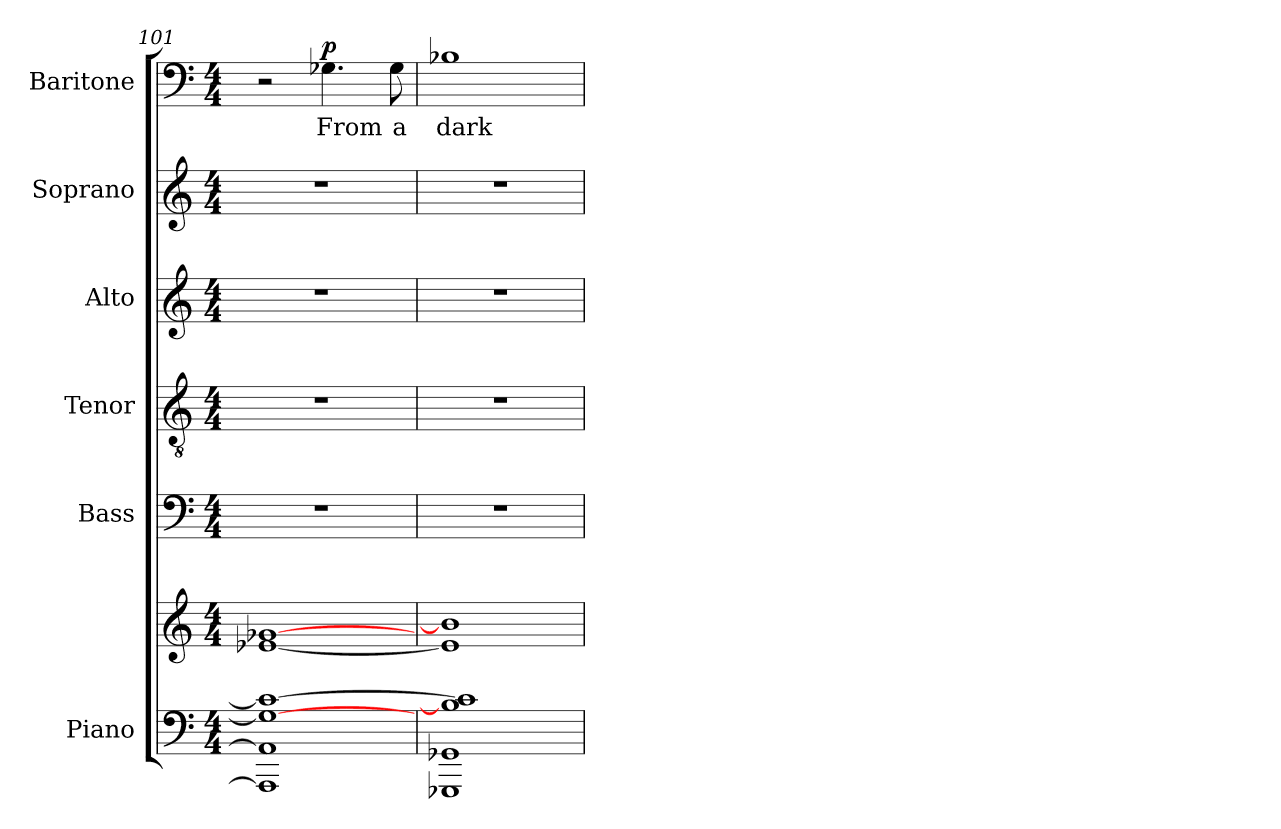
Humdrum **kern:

**kern	**kern	**kern	**kern	**kern	**kern	**kern	**text	**dynam
*part6	*part6	*part5	*part4	*part3	*part2	*part1	*part1	*part1
*staff7	*staff6	*staff5	*staff4	*staff3	*staff2	*staff1	*staff1	*staff1
*I"Piano	*	*I"Bass	*I"Tenor	*I"Alto	*I"Soprano	*I"Baritone	*	*
*	*	*I'B	*I'T	*I'A	*I'S	*	*	*
!!LO:LB:g=z
*clefF4	*clefG2	*clefF4	*clefGv2	*clefG2	*clefG2	*clefF4	*	*
*k[]	*k[]	*k[]	*k[]	*k[]	*k[]	*k[]	*	*
*C:	*C:	*C:	*C:	*C:	*C:	*C:	*	*
*M4/4	*M4/4	*M4/4	*M4/4	*M4/4	*M4/4	*M4/4	*	*
=101	=101	=101	=101	=101	=101	=101	=101	=101
*^	*^	*	*	*	*	*	*	*
1G-_ 1c_	1AAA-] 1AA-]	[1e-X [1g-X	2ryy	1r	1r	1r	1r	2r	.	.
!	!	!	!	!	!	!	!	!	!LO:LY:b	!LO:DY:b
.	.	.	8ryy	.	.	.	.	4.G-X	From	p
.	.	.	4.ryy	.	.	.	.	.	.	.
!	!	!	!	!	!	!	!	!	!LO:LY:b	!
.	.	.	.	.	.	.	.	8G-	a	.
=102	=102	=102	=102	=102	=102	=102	=102	=102	=102	=102
!	!	!	!	!	!	!	!	!	!LO:LY:b	!
1B-] 1c]	1GGG-X 1GG-X	1e-] 1b-]	2ryy	1r	1r	1r	1r	1B-X	dark	.
.	.	.	8ryy	.	.	.	.	.	.	.
.	.	.	4.ryy	.	.	.	.	.	.	.
*v	*v	*	*	*	*	*	*	*	*	*
*	*v	*v	*	*	*	*	*	*	*
=	=	=	=	=	=	=	=	=
*-	*-	*-	*-	*-	*-	*-	*-	*-
